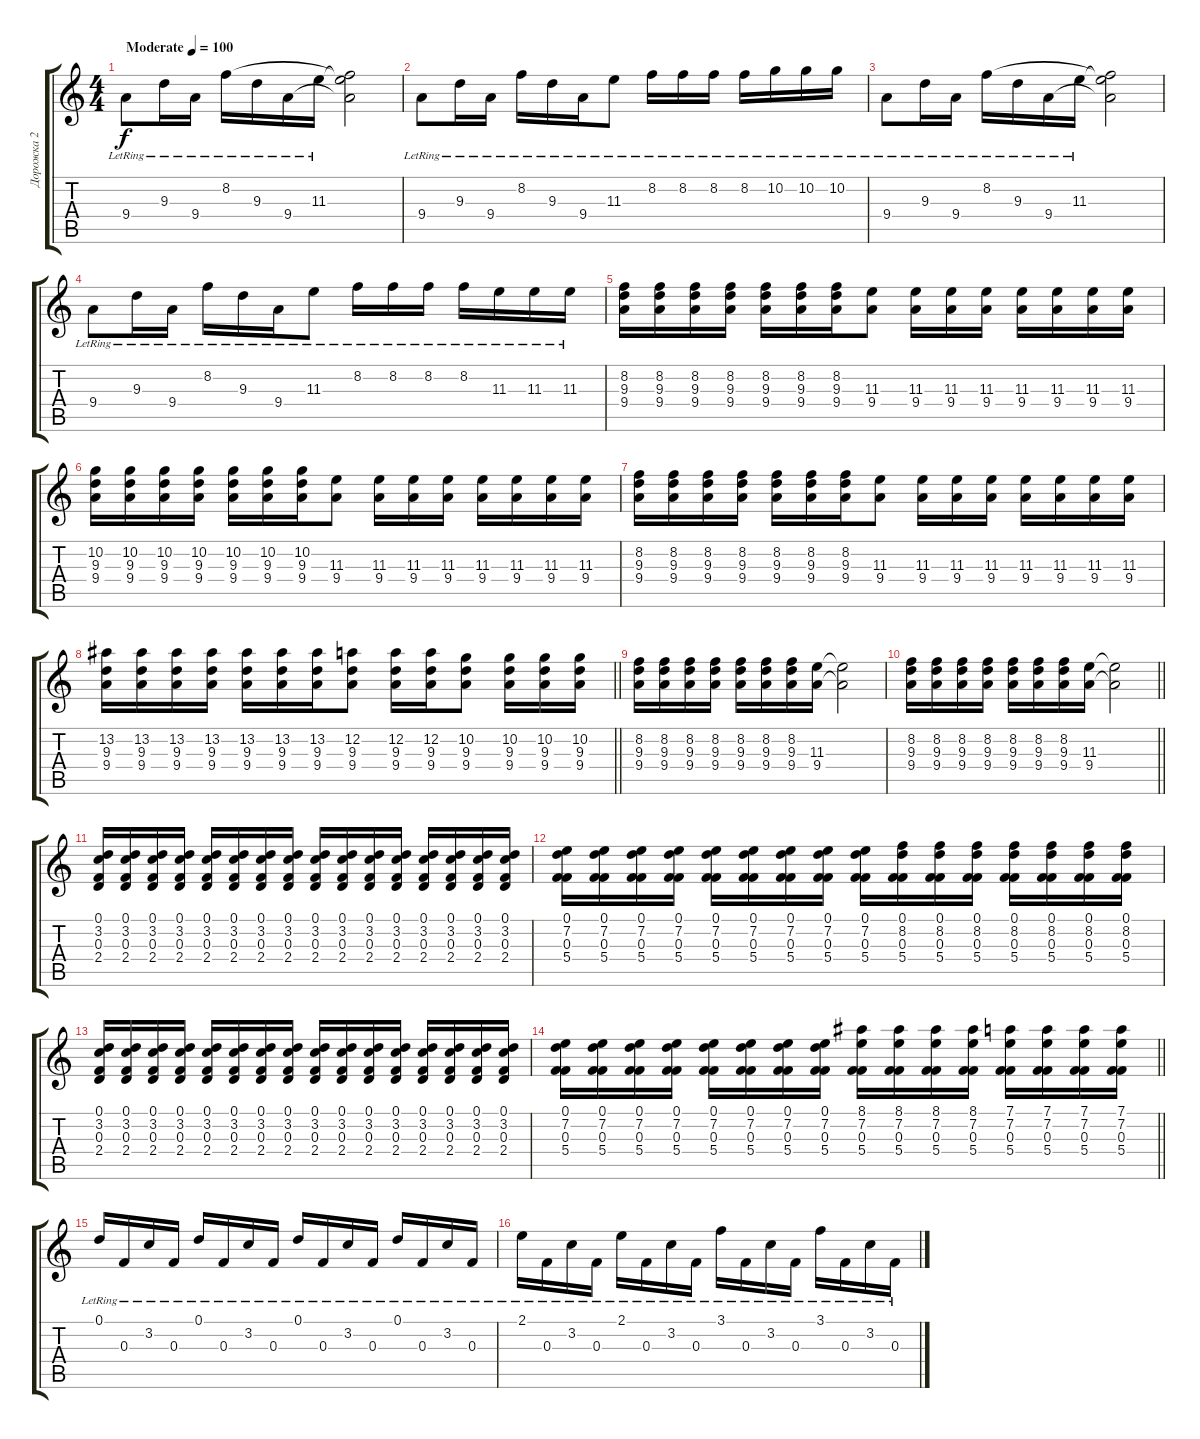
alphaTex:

\track ("Дорожка 2" "Дорожка 2") {instrument distortionguitar}
\staff {score tabs}
\tuning (D4 A3 F3 C3 G2 C2) {hide}
\ts (4 4)
\section ("" "")
\tempo (100 "Moderate")
\clef g2
\ks c
9.4{lr}.8{dy f instrument distortionguitar} 9.3{lr}.16 9.4{lr}.16 8.2{lr}.16 9.3{lr}.16 9.4{lr}.16 11.3{lr}.16 (8.2{t} 11.3{t} 9.4{t}).2 |
9.4{lr}.8 9.3{lr}.16 9.4{lr}.16 8.2{lr}.16 9.3{lr}.16 9.4{lr}.16 11.3{lr}.8 8.2{lr}.16 8.2{lr}.16 8.2{lr}.16 8.2{lr}.16 10.2{lr}.16 10.2{lr}.16 10.2{lr}.16 |
9.4{lr}.8 9.3{lr}.16 9.4{lr}.16 8.2{lr}.16 9.3{lr}.16 9.4{lr}.16 11.3{lr}.16 (8.2{t} 11.3{t} 9.4{t}).2 |
9.4{lr}.8 9.3{lr}.16 9.4{lr}.16 8.2{lr}.16 9.3{lr}.16 9.4{lr}.16 11.3{lr}.8 8.2{lr}.16 8.2{lr}.16 8.2{lr}.16 8.2{lr}.16 11.3{lr}.16 11.3{lr}.16 11.3{lr}.16 |
(8.2 9.3 9.4).16 (8.2 9.3 9.4).16 (8.2 9.3 9.4).16 (8.2 9.3 9.4).16 (8.2 9.3 9.4).16 (8.2 9.3 9.4).16 (8.2 9.3 9.4).16 (11.3 9.4).8 (11.3 9.4).16 (11.3 9.4).16 (11.3 9.4).16 (11.3 9.4).16 (11.3 9.4).16 (11.3 9.4).16 (11.3 9.4).16 |
(10.2 9.3 9.4).16 (10.2 9.3 9.4).16 (10.2 9.3 9.4).16 (10.2 9.3 9.4).16 (10.2 9.3 9.4).16 (10.2 9.3 9.4).16 (10.2 9.3 9.4).16 (11.3 9.4).8 (11.3 9.4).16 (11.3 9.4).16 (11.3 9.4).16 (11.3 9.4).16 (11.3 9.4).16 (11.3 9.4).16 (11.3 9.4).16 |
(8.2 9.3 9.4).16 (8.2 9.3 9.4).16 (8.2 9.3 9.4).16 (8.2 9.3 9.4).16 (8.2 9.3 9.4).16 (8.2 9.3 9.4).16 (8.2 9.3 9.4).16 (11.3 9.4).8 (11.3 9.4).16 (11.3 9.4).16 (11.3 9.4).16 (11.3 9.4).16 (11.3 9.4).16 (11.3 9.4).16 (11.3 9.4).16 |
\barLineRight lightlight
(13.2 9.3 9.4).16 (13.2 9.3 9.4).16 (13.2 9.3 9.4).16 (13.2 9.3 9.4).16 (13.2 9.3 9.4).16 (13.2 9.3 9.4).16 (13.2 9.3 9.4).16 (12.2 9.3 9.4).8 (12.2 9.3 9.4).16 (12.2 9.3 9.4).16 (10.2 9.3 9.4).8 (10.2 9.3 9.4).16 (10.2 9.3 9.4).16 (10.2 9.3 9.4).16 |
\section ("" "")
(8.2 9.3 9.4).16 (8.2 9.3 9.4).16 (8.2 9.3 9.4).16 (8.2 9.3 9.4).16 (8.2 9.3 9.4).16 (8.2 9.3 9.4).16 (8.2 9.3 9.4).16 (11.3 9.4).16 (11.3{t} 9.4{t}).2 |
\barLineRight lightlight
(8.2 9.3 9.4).16 (8.2 9.3 9.4).16 (8.2 9.3 9.4).16 (8.2 9.3 9.4).16 (8.2 9.3 9.4).16 (8.2 9.3 9.4).16 (8.2 9.3 9.4).16 (11.3 9.4).16 (11.3{t} 9.4{t}).2 |
\section ("" "")
(0.1 3.2 0.3 2.4).16 (0.1 3.2 0.3 2.4).16 (0.1 3.2 0.3 2.4).16 (0.1 3.2 0.3 2.4).16 (0.1 3.2 0.3 2.4).16 (0.1 3.2 0.3 2.4).16 (0.1 3.2 0.3 2.4).16 (0.1 3.2 0.3 2.4).16 (0.1 3.2 0.3 2.4).16 (0.1 3.2 0.3 2.4).16 (0.1 3.2 0.3 2.4).16 (0.1 3.2 0.3 2.4).16 (0.1 3.2 0.3 2.4).16 (0.1 3.2 0.3 2.4).16 (0.1 3.2 0.3 2.4).16 (0.1 3.2 0.3 2.4).16 |
(0.1 7.2 0.3 5.4).16 (0.1 7.2 0.3 5.4).16 (0.1 7.2 0.3 5.4).16 (0.1 7.2 0.3 5.4).16 (0.1 7.2 0.3 5.4).16 (0.1 7.2 0.3 5.4).16 (0.1 7.2 0.3 5.4).16 (0.1 7.2 0.3 5.4).16 (0.1 7.2 0.3 5.4).16 (0.1 8.2 0.3 5.4).16 (0.1 8.2 0.3 5.4).16 (0.1 8.2 0.3 5.4).16 (0.1 8.2 0.3 5.4).16 (0.1 8.2 0.3 5.4).16 (0.1 8.2 0.3 5.4).16 (0.1 8.2 0.3 5.4).16 |
(0.1 3.2 0.3 2.4).16 (0.1 3.2 0.3 2.4).16 (0.1 3.2 0.3 2.4).16 (0.1 3.2 0.3 2.4).16 (0.1 3.2 0.3 2.4).16 (0.1 3.2 0.3 2.4).16 (0.1 3.2 0.3 2.4).16 (0.1 3.2 0.3 2.4).16 (0.1 3.2 0.3 2.4).16 (0.1 3.2 0.3 2.4).16 (0.1 3.2 0.3 2.4).16 (0.1 3.2 0.3 2.4).16 (0.1 3.2 0.3 2.4).16 (0.1 3.2 0.3 2.4).16 (0.1 3.2 0.3 2.4).16 (0.1 3.2 0.3 2.4).16 |
\barLineRight lightlight
(0.1 7.2 0.3 5.4).16 (0.1 7.2 0.3 5.4).16 (0.1 7.2 0.3 5.4).16 (0.1 7.2 0.3 5.4).16 (0.1 7.2 0.3 5.4).16 (0.1 7.2 0.3 5.4).16 (0.1 7.2 0.3 5.4).16 (0.1 7.2 0.3 5.4).16 (8.1 7.2 0.3 5.4).16 (8.1 7.2 0.3 5.4).16 (8.1 7.2 0.3 5.4).16 (8.1 7.2 0.3 5.4).16 (7.1 7.2 0.3 5.4).16 (7.1 7.2 0.3 5.4).16 (7.1 7.2 0.3 5.4).16 (7.1 7.2 0.3 5.4).16 |
\section ("" "")
0.1{lr}.16 0.3{lr}.16 3.2{lr}.16 0.3{lr}.16 0.1{lr}.16 0.3{lr}.16 3.2{lr}.16 0.3{lr}.16 0.1{lr}.16 0.3{lr}.16 3.2{lr}.16 0.3{lr}.16 0.1{lr}.16 0.3{lr}.16 3.2{lr}.16 0.3{lr}.16 |
2.1{lr}.16 0.3{lr}.16 3.2{lr}.16 0.3{lr}.16 2.1{lr}.16 0.3{lr}.16 3.2{lr}.16 0.3{lr}.16 3.1{lr}.16 0.3{lr}.16 3.2{lr}.16 0.3{lr}.16 3.1{lr}.16 0.3{lr}.16 3.2{lr}.16 0.3{lr}.16
